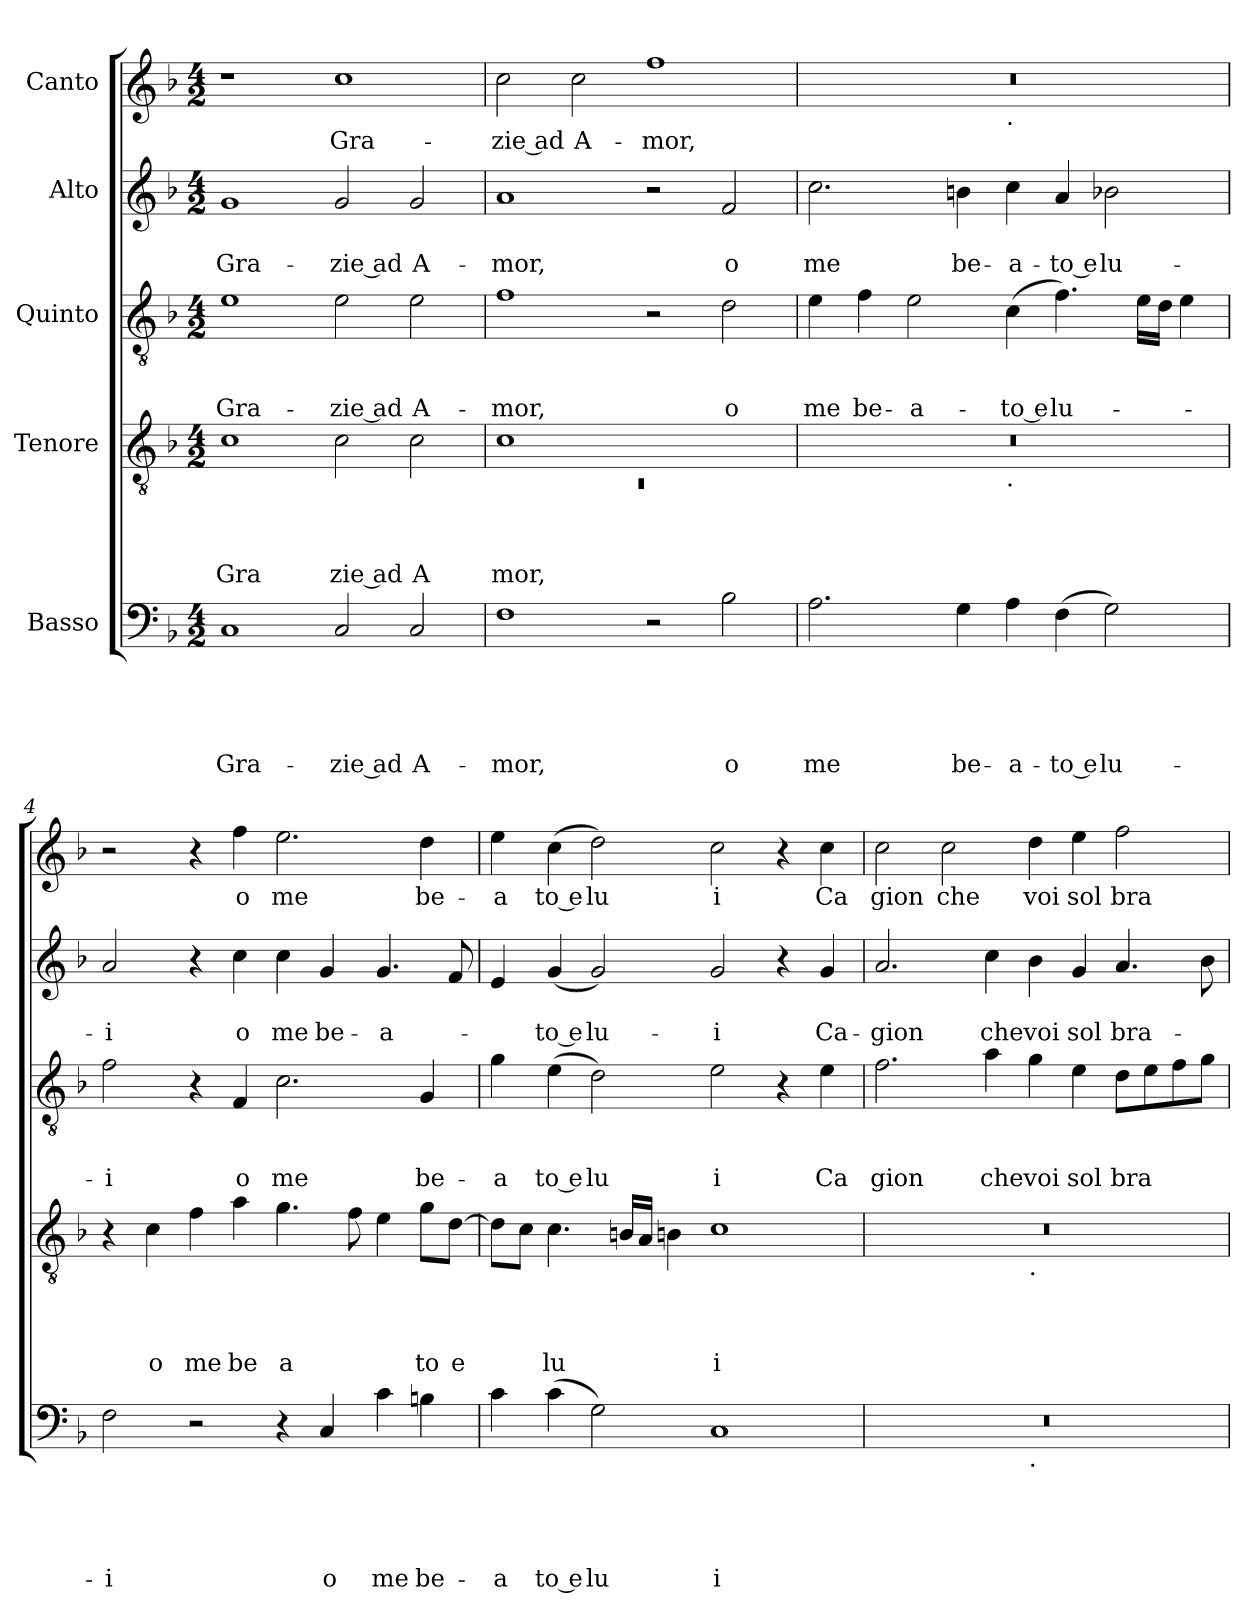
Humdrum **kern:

**kern	**text	**text	**text	**text	**text	**kern	**text	**text	**text	**text	**kern	**text	**text	**text	**kern	**text	**text	**kern	**text
*part5	*part5	*part5	*part5	*part5	*part5	*part4	*part4	*part4	*part4	*part4	*part3	*part3	*part3	*part3	*part2	*part2	*part2	*part1	*part1
*staff5	*staff5	*staff5	*staff5	*staff5	*staff5	*staff4	*staff4	*staff4	*staff4	*staff4	*staff3	*staff3	*staff3	*staff3	*staff2	*staff2	*staff2	*staff1	*staff1
*I"Basso	*	*	*	*	*	*I"Tenore	*	*	*	*	*I"Quinto	*	*	*	*I"Alto	*	*	*I"Canto	*
*clefF4	*	*	*	*	*	*clefGv2	*	*	*	*	*clefGv2	*	*	*	*clefG2	*	*	*clefG2	*
*k[b-]	*	*	*	*	*	*k[b-]	*	*	*	*	*k[b-]	*	*	*	*k[b-]	*	*	*k[b-]	*
*F:	*	*	*	*	*	*F:	*	*	*	*	*F:	*	*	*	*F:	*	*	*F:	*
*M4/2	*	*	*	*	*	*M4/2	*	*	*	*	*M4/2	*	*	*	*M4/2	*	*	*M4/2	*
=1	=1	=1	=1	=1	=1	=1	=1	=1	=1	=1	=1	=1	=1	=1	=1	=1	=1	=1	=1
!	!	!	!	!	!LO:LY:b	!	!	!	!	!LO:LY:b	!	!	!	!LO:LY:b	!	!	!LO:LY:b	!	!
1C	.	.	.	.	Gra-	1c	.	.	.	Gra	1e	.	.	Gra-	1g	.	Gra-	1r	.
!	!	!	!	!	!LO:LY:b:rj	!	!	!	!	!LO:LY:b:rj	!	!	!	!LO:LY:b:rj	!	!	!LO:LY:b:rj	!	!LO:LY:b
2C/	.	.	.	.	-zie ad	2c\	.	.	.	zie ad	2e\	.	.	-zie ad	2g/	.	-zie ad	1cc	Gra-
!	!	!	!	!	!LO:LY:b	!	!	!	!	!LO:LY:b	!	!	!	!LO:LY:b	!	!	!LO:LY:b	!	!
2C/	.	.	.	.	A-	2c\	.	.	.	A	2e\	.	.	A-	2g/	.	A-	.	.
=2	=2	=2	=2	=2	=2	=2	=2	=2	=2	=2	=2	=2	=2	=2	=2	=2	=2	=2	=2
*	*	*	*	*	*	*^	*	*	*	*	*	*	*	*	*	*	*	*	*
!	!	!	!	!	!LO:LY:b	!	!LO:N:vis=1	!	!	!	!LO:LY:b	!	!	!	!LO:LY:b	!	!	!LO:LY:b	!	!LO:LY:b:rj
1F	.	.	.	.	-mor,	1c	0rC	.	.	.	mor,	1f	.	.	-mor,	1a	.	-mor,	2cc\	-zie ad
!	!	!	!	!	!	!	!	!	!	!	!	!	!	!	!	!	!	!	!	!LO:LY:b
.	.	.	.	.	.	.	.	.	.	.	.	.	.	.	.	.	.	.	2cc\	A-
!	!	!	!	!	!	!	!	!	!	!	!	!	!	!	!	!	!	!	!	!LO:LY:b
2r	.	.	.	.	.	1ryy	.	.	.	.	.	2r	.	.	.	2r	.	.	1ff	-mor,
!	!	!	!	!	!LO:LY:b	!	!	!	!	!	!	!	!	!	!LO:LY:b	!	!	!LO:LY:b	!	!
2B-\	.	.	.	.	o	.	.	.	.	.	.	2d\	.	.	o	2f/	.	o	.	.
=3	=3	=3	=3	=3	=3	=3	=3	=3	=3	=3	=3	=3	=3	=3	=3	=3	=3	=3	=3	=3
!	!	!	!	!	!LO:LY:b	!	!	!	!	!	!	!	!	!	!LO:LY:b	!	!	!LO:LY:b	!	!
*	*	*	*	*	*	*	*	*	*	*	*	*	*	*	*	*	*	*	*^	*
2.A\	.	.	.	.	me	0r	1ryy	.	.	.	.	4e\	.	.	me	2.cc\	.	me	0r	1ryy	.
!	!	!	!	!	!	!	!	!	!	!	!	!	!	!	!LO:LY:b	!	!	!	!	!	!
.	.	.	.	.	.	.	.	.	.	.	.	4f\	.	.	be-	.	.	.	.	.	.
!	!	!	!	!	!	!	!	!	!	!	!	!	!	!	!LO:LY:b	!	!	!	!	!	!
.	.	.	.	.	.	.	.	.	.	.	.	2e\	.	.	-a-	.	.	.	.	.	.
!	!	!	!	!	!LO:LY:b	!	!	!	!	!	!	!	!	!	!	!	!	!LO:LY:b	!	!	!
4G\	.	.	.	.	be-	.	.	.	.	.	.	.	.	.	.	4bn\	.	be-	.	.	.
!	!	!	!	!	!	!	!	!	!	!	!	!	!	!	!	!	!	!	!	!LO:TX:b:t=.	!
!	!	!	!	!	!	!	!LO:TX:b:t=.	!	!	!	!	!	!	!	!	!	!	!	!	!	!
!	!	!	!	!	!LO:LY:b	!	!	!	!	!	!	!	!	!	!LO:LY:b:rj	!	!	!LO:LY:b	!	!	!
4A\	.	.	.	.	-a-	.	1ryy	.	.	.	.	(<4c\	.	.	-to e	4cc\	.	-a-	.	1ryy	.
!	!	!	!	!	!LO:LY:b:rj	!	!	!	!	!	!	!	!	!	!LO:LY:b	!	!	!LO:LY:b:rj	!	!	!
(<4F\	.	.	.	.	-to e	.	.	.	.	.	.	4.f\)	.	.	lu-	4a/	.	-to e	.	.	.
!	!	!	!	!	!LO:LY:b	!	!	!	!	!	!	!	!	!	!	!	!	!LO:LY:b	!	!	!
2G\)	.	.	.	.	lu-	.	.	.	.	.	.	.	.	.	.	2b-X\	.	lu-	.	.	.
.	.	.	.	.	.	.	.	.	.	.	.	16e\LL	.	.	.	.	.	.	.	.	.
.	.	.	.	.	.	.	.	.	.	.	.	16d\JJ	.	.	.	.	.	.	.	.	.
.	.	.	.	.	.	.	.	.	.	.	.	4e\	.	.	.	.	.	.	.	.	.
=4	=4	=4	=4	=4	=4	=4	=4	=4	=4	=4	=4	=4	=4	=4	=4	=4	=4	=4	=4	=4	=4
!	!	!	!	!	!LO:LY:b	!	!	!	!	!	!	!	!	!	!LO:LY:b	!	!	!LO:LY:b	!	!	!
*	*	*	*	*	*	*v	*v	*	*	*	*	*	*	*	*	*	*	*	*v	*v	*
2F\	.	.	.	.	-i	4r	.	.	.	.	2f\	.	.	-i	2a/	.	-i	2r	.
!	!	!	!	!	!	!	!	!	!	!LO:LY:b	!	!	!	!	!	!	!	!	!
.	.	.	.	.	.	4c\	.	.	.	o	.	.	.	.	.	.	.	.	.
!	!	!	!	!	!	!	!	!	!	!LO:LY:b	!	!	!	!	!	!	!	!	!
2r	.	.	.	.	.	4f\	.	.	.	me	4r	.	.	.	4r	.	.	4r	.
!	!	!	!	!	!	!	!	!	!	!LO:LY:b	!	!	!	!LO:LY:b	!	!	!LO:LY:b	!	!LO:LY:b
.	.	.	.	.	.	4a\	.	.	.	be	4F/	.	.	o	4cc\	.	o	4ff\	o
!	!	!	!	!	!	!	!	!	!	!LO:LY:b	!	!	!	!LO:LY:b	!	!	!LO:LY:b	!	!LO:LY:b
4r	.	.	.	.	.	4.g\	.	.	.	a	2.c\	.	.	me	4cc\	.	me	2.ee\	me
!	!	!	!	!	!LO:LY:b	!	!	!	!	!	!	!	!	!	!	!	!LO:LY:b	!	!
4C/	.	.	.	.	o	.	.	.	.	.	.	.	.	.	4g/	.	be-	.	.
.	.	.	.	.	.	8f\	.	.	.	.	.	.	.	.	.	.	.	.	.
!	!	!	!	!	!LO:LY:b	!	!	!	!	!	!	!	!	!	!	!	!LO:LY:b	!	!
4c\	.	.	.	.	me	4e\	.	.	.	.	.	.	.	.	4.g/	.	-a-	.	.
!	!	!	!	!	!LO:LY:b	!	!	!	!	!LO:LY:b	!	!	!	!LO:LY:b	!	!	!	!	!LO:LY:b
4Bn\	.	.	.	.	be-	8g\L	.	.	.	to	4G/	.	.	be-	.	.	.	4dd\	be-
!	!	!	!	!	!	!	!	!	!	!LO:LY:b	!	!	!	!	!	!	!	!	!
.	.	.	.	.	.	[<8d\J	.	.	.	e	.	.	.	.	8f/	.	.	.	.
!!LO:LB:g=z
=5	=5	=5	=5	=5	=5	=5	=5	=5	=5	=5	=5	=5	=5	=5	=5	=5	=5	=5	=5
!	!	!	!	!	!LO:LY:b	!	!	!	!	!	!	!	!	!LO:LY:b	!	!	!	!	!LO:LY:b
4c\	.	.	.	.	-a	8d\L]	.	.	.	.	4g\	.	.	-a	4e/	.	.	4ee\	-a
.	.	.	.	.	.	8c\J	.	.	.	.	.	.	.	.	.	.	.	.	.
!	!	!	!	!	!LO:LY:b:rj	!	!	!	!	!LO:LY:b	!	!	!	!LO:LY:b:rj	!	!	!LO:LY:b:rj	!	!LO:LY:b:rj
(<4c\	.	.	.	.	to e	4.c\	.	.	.	lu	(<4e\	.	.	to e	(<4g/	.	-to e	(<4cc\	to e
!	!	!	!	!	!LO:LY:b	!	!	!	!	!	!	!	!	!LO:LY:b	!	!	!LO:LY:b	!	!LO:LY:b
2G\)	.	.	.	.	lu	.	.	.	.	.	2d\)	.	.	lu	2g/)	.	lu-	2dd\)	lu
.	.	.	.	.	.	16Bn/LL	.	.	.	.	.	.	.	.	.	.	.	.	.
.	.	.	.	.	.	16A/JJ	.	.	.	.	.	.	.	.	.	.	.	.	.
.	.	.	.	.	.	4Bn\	.	.	.	.	.	.	.	.	.	.	.	.	.
!	!	!	!	!	!LO:LY:b	!	!	!	!	!LO:LY:b	!	!	!	!LO:LY:b	!	!	!LO:LY:b	!	!LO:LY:b
1C	.	.	.	.	i	1c	.	.	.	i	2e\	.	.	i	2g/	.	-i	2cc\	i
.	.	.	.	.	.	.	.	.	.	.	4r	.	.	.	4r	.	.	4r	.
!	!	!	!	!	!	!	!	!	!	!	!	!	!	!LO:LY:b	!	!	!LO:LY:b	!	!LO:LY:b
.	.	.	.	.	.	.	.	.	.	.	4e\	.	.	Ca	4g/	.	Ca-	4cc\	Ca
=6	=6	=6	=6	=6	=6	=6	=6	=6	=6	=6	=6	=6	=6	=6	=6	=6	=6	=6	=6
!	!	!	!	!	!	!	!	!	!	!	!	!	!	!LO:LY:b	!	!	!LO:LY:b	!	!LO:LY:b
*^	*	*	*	*	*	*^	*	*	*	*	*	*	*	*	*	*	*	*	*
0r	1ryy	.	.	.	.	.	0r	1ryy	.	.	.	.	2.f\	.	.	gion	2.a/	.	-gion	2cc\	gion
!	!	!	!	!	!	!	!	!	!	!	!	!	!	!	!	!	!	!	!	!	!LO:LY:b
.	.	.	.	.	.	.	.	.	.	.	.	.	.	.	.	.	.	.	.	2cc\	che
!	!	!	!	!	!	!	!	!	!	!	!	!	!	!	!	!LO:LY:b	!	!	!LO:LY:b	!	!
.	.	.	.	.	.	.	.	.	.	.	.	.	4a\	.	.	che	4cc\	.	che	.	.
!	!	!	!	!	!	!	!	!LO:TX:b:t=.	!	!	!	!	!	!	!	!	!	!	!	!	!
!	!LO:TX:b:t=.	!	!	!	!	!	!	!	!	!	!	!	!	!	!	!	!	!	!	!	!
!	!	!	!	!	!	!	!	!	!	!	!	!	!	!	!	!LO:LY:b	!	!	!LO:LY:b	!	!LO:LY:b
.	1ryy	.	.	.	.	.	.	1ryy	.	.	.	.	4g\	.	.	voi	4b-\	.	voi	4dd\	voi
!	!	!	!	!	!	!	!	!	!	!	!	!	!	!	!	!LO:LY:b	!	!	!LO:LY:b	!	!LO:LY:b
.	.	.	.	.	.	.	.	.	.	.	.	.	4e\	.	.	sol	4g/	.	sol	4ee\	sol
!	!	!	!	!	!	!	!	!	!	!	!	!	!	!	!	!LO:LY:b	!	!	!LO:LY:b	!	!LO:LY:b
.	.	.	.	.	.	.	.	.	.	.	.	.	8d\L	.	.	bra	4.a/	.	bra-	2ff\	bra
.	.	.	.	.	.	.	.	.	.	.	.	.	8e\	.	.	.	.	.	.	.	.
.	.	.	.	.	.	.	.	.	.	.	.	.	8f\	.	.	.	.	.	.	.	.
.	.	.	.	.	.	.	.	.	.	.	.	.	8g\J	.	.	.	8b-\	.	.	.	.
*v	*v	*	*	*	*	*	*	*	*	*	*	*	*	*	*	*	*	*	*	*	*
*	*	*	*	*	*	*v	*v	*	*	*	*	*	*	*	*	*	*	*	*	*
=	=	=	=	=	=	=	=	=	=	=	=	=	=	=	=	=	=	=	=
*-	*-	*-	*-	*-	*-	*-	*-	*-	*-	*-	*-	*-	*-	*-	*-	*-	*-	*-	*-
